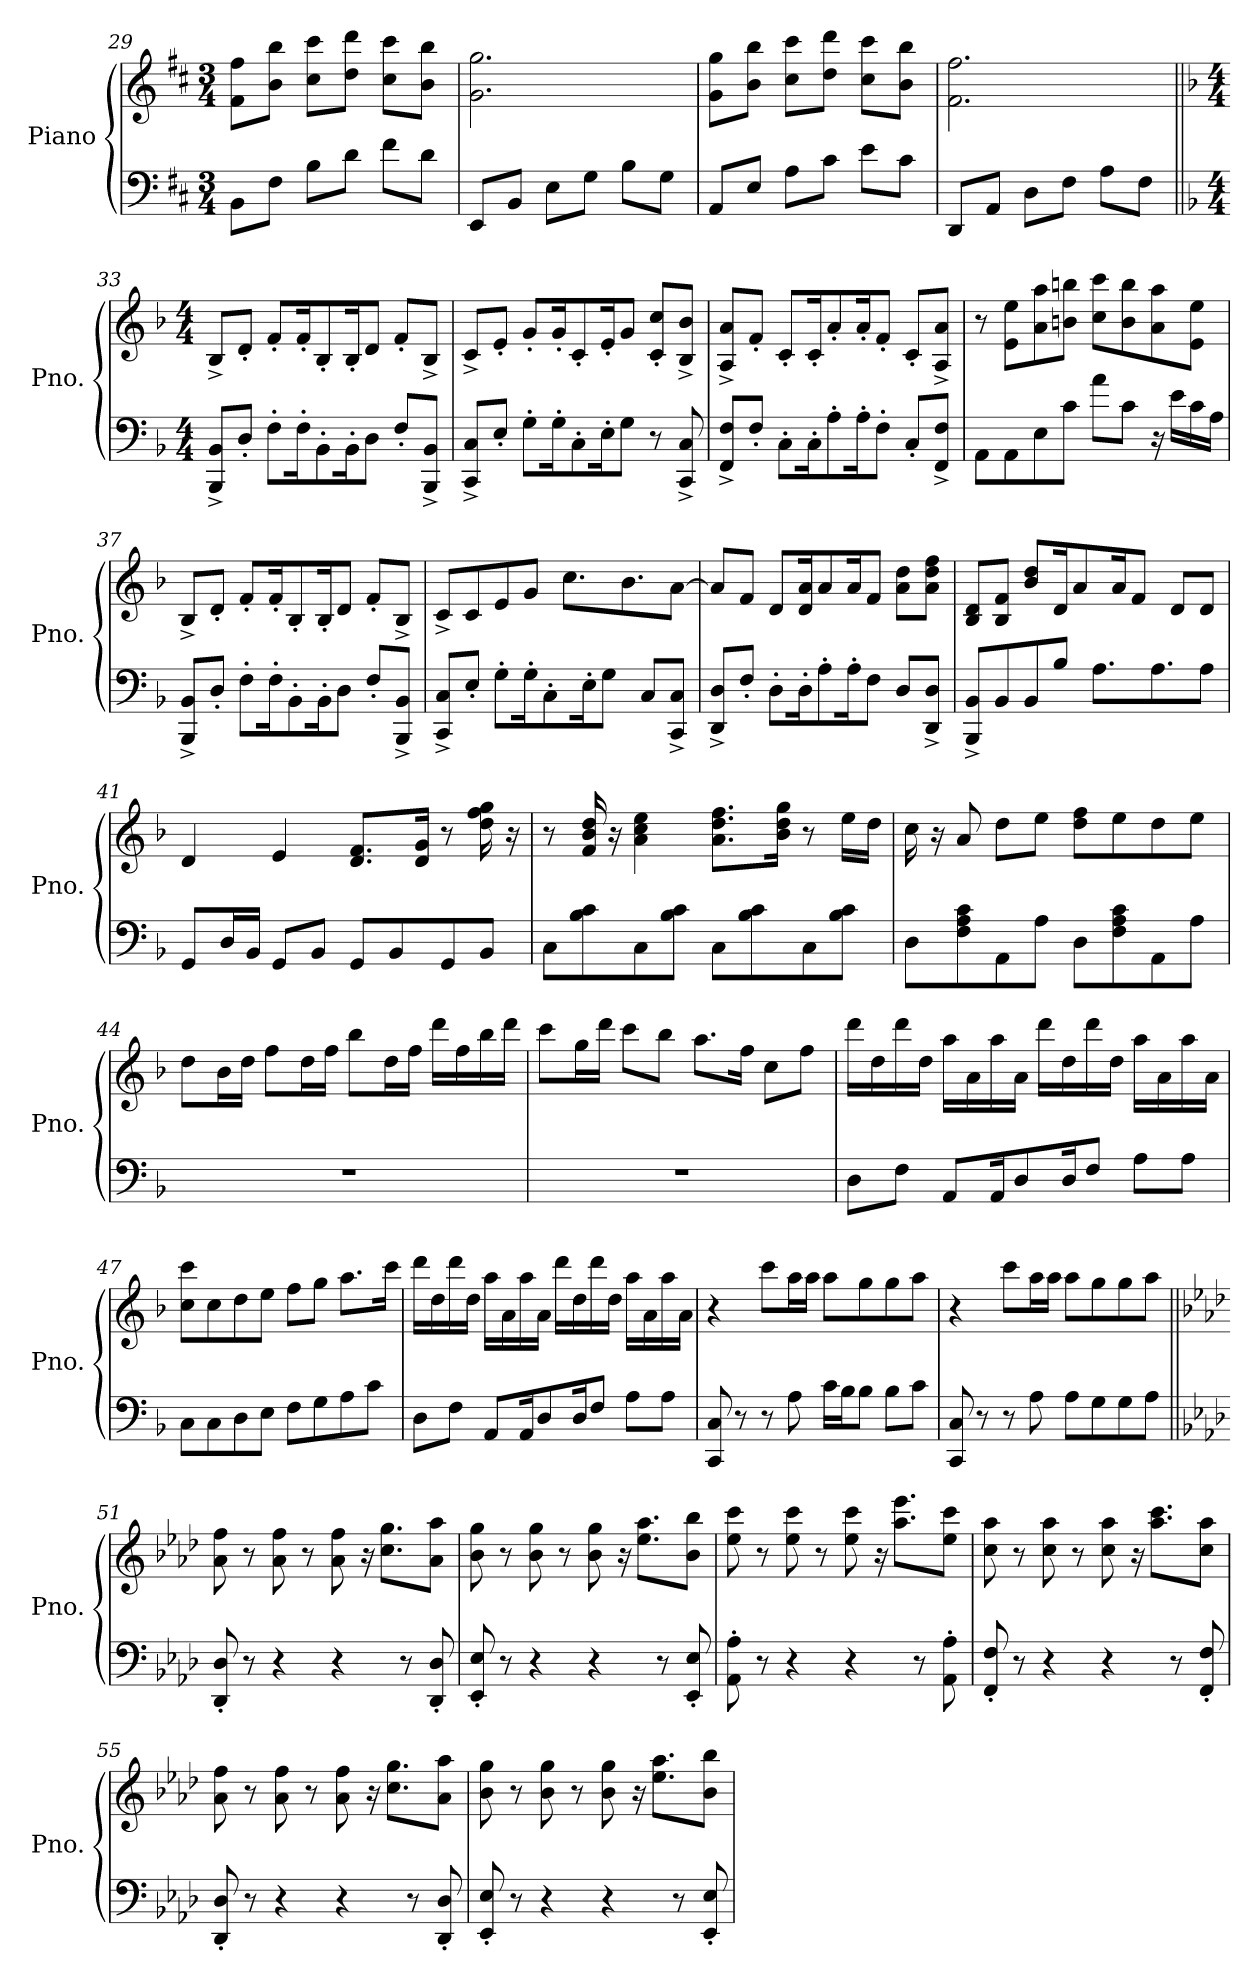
**kern	**kern
*part1	*part1
*staff2	*staff1
*I"Piano	*
*I'Pno.	*
*clefF4	*clefG2
*k[f#c#]	*k[f#c#]
*M3/4	*M3/4
=29	=29
8BB\L	8f#\ 8ff#\L
8F#\J	8b\ 8bb\J
8B\L	8cc#\ 8ccc#\L
8d\J	8dd\ 8ddd\J
8f#\L	8cc#\ 8ccc#\L
8d\J	8b\ 8bb\J
=30	=30
8EE/L	2.g\ 2.gg\
8BB/J	.
8E\L	.
8G\J	.
8B\L	.
8G\J	.
!!LO:LB:g=z
=31	=31
8AA/L	8g\ 8gg\L
8E/J	8b\ 8bb\J
8A\L	8cc#\ 8ccc#\L
8c#\J	8dd\ 8ddd\J
8e\L	8cc#\ 8ccc#\L
8c#\J	8b\ 8bb\J
=32	=32
8DD/L	2.f#\ 2.ff#\
8AA/J	.
8D\L	.
8F#\J	.
8A\L	.
8F#\J	.
=33||	=33||
*k[b-]	*k[b-]
*M4/4	*M4/4
8BBB-/^ 8BB-/^L	8B-^/L
8D'/J	8d'/J
8F'\L	8f'/L
16F'\K	16f'/K
8BB-'\	8B-'/
16BB-'\K	16B-'/K
8D\J	8d/J
8F'/L	8f'/L
8BBB-/^ 8BB-/^J	8B-^/J
=34	=34
8CC/^ 8C/^L	8c^/L
8E'/J	8e'/J
8G'\L	8g'/L
16G'\K	16g'/K
8C'\	8c'/
16E'\K	16e'/K
8G\J	8g/J
8r	8c/' 8cc/'L
8CC/^ 8C/^	8B-/^ 8b-/^J
!!LO:LB:g=z
=35	=35
8FF/^ 8F/^L	8A/^ 8a/^L
8F'/J	8f'/J
8C'\L	8c'/L
16C'\K	16c'/K
8A'\	8a'/
16A'\K	16a'/K
8F'\J	8f'/J
8C'/L	8c'/L
8FF/^ 8F/^J	8A/^ 8a/^J
=36	=36
8AA\L	8r
8AA\	8e\ 8ee\L
8E\	8a\ 8aa\
8c\J	8bn\ 8bbn\J
8a\L	8cc\ 8ccc\L
8c\J	8b\ 8bb\
16r	8a\ 8aa\
16e\LL	.
16c\	8e\ 8ee\J
16A\JJ	.
=37	=37
8BBB-/^ 8BB-/^L	8B-^/L
8D'/J	8d'/J
8F'\L	8f'/L
16F'\K	16f'/K
8BB-'\	8B-'/
16BB-'\K	16B-'/K
8D\J	8d/J
8F'/L	8f'/L
8BBB-/^ 8BB-/^J	8B-^/J
!!LO:LB:g=z
=38	=38
8CC/^ 8C/^L	8c^/L
8E'/J	8c/
8G'\L	8e/
16G'\K	8g/J
8C'\	.
.	8.cc\L
16E'\K	.
8G\J	.
.	8.b-\
8C/L	.
8CC/^ 8C/^J	[8a\J
=39	=39
8DD/^ 8D/^L	8a/L]
8F'/J	8f/J
8D'\L	8d/L
16D'\K	16d/ 16a/K
8A'\	8a/
16A'\K	16a/K
8F\J	8f/J
8D/L	8a\ 8dd\L
8DD/^ 8D/^J	8a\ 8dd\ 8ff\J
=40	=40
8BBB-/^ 8BB-/^L	8B-/ 8d/L
8BB-/	8B-/ 8f/J
8BB-/	8b-/ 8dd/L
8B-/J	16d/K
.	8a/
8.A\L	.
.	16a/K
.	8f/J
8.A\	.
.	8d/L
8A\J	8d/J
=41	=41
8GG/L	4d/
16D/L	.
16BB-/JJ	.
8GG/L	4e/
8BB-/J	.
8GG/L	8.d/ 8.f/L
8BB-/	.
.	16d/ 16g/Jk
8GG/	8r
8BB-/J	16dd\ 16ff\ 16gg\
.	16r
!!LO:LB:g=z
=42	=42
8C\L	8r
8B-\ 8c\	16f/ 16b-/ 16dd/
.	16r
8C\	4a\ 4cc\ 4ee\
8B-\ 8c\J	.
8C\L	8.a\ 8.dd\ 8.ff\L
8B-\ 8c\	.
.	16b-\ 16dd\ 16gg\Jk
8C\	8r
8B-\ 8c\J	16ee\LL
.	16dd\JJ
=43	=43
8D\L	16cc\
.	16r
8F\ 8A\ 8c\	8a/
8AA\	8dd\L
8A\J	8ee\J
8D\L	8dd\ 8ff\L
8F\ 8A\ 8c\	8ee\
8AA\	8dd\
8A\J	8ee\J
=44	=44
1r	8dd\L
.	16b-\L
.	16dd\JJ
.	8ff\L
.	16dd\L
.	16ff\JJ
.	8bb-\L
.	16dd\L
.	16ff\JJ
.	16ddd\LL
.	16ff\
.	16bb-\
.	16ddd\JJ
!!LO:PB:g=z
=45	=45
1r	8ccc\L
.	16gg\L
.	16ddd\JJ
.	8ccc\L
.	8bb-\J
.	8.aa\L
.	16ff\Jk
.	8cc\L
.	8ff\J
=46	=46
8D\L	16ddd\LL
.	16dd\
8F\J	16ddd\
.	16dd\JJ
8AA/L	16aa\LL
.	16a\
16AA/K	16aa\
8D/	16a\JJ
.	16ddd\LL
16D/K	16dd\
8F/J	16ddd\
.	16dd\JJ
8A\L	16aa\LL
.	16a\
8A\J	16aa\
.	16a\JJ
=47	=47
8C\L	8cc\ 8ccc\L
8C\	8cc\
8D\	8dd\
8E\J	8ee\J
8F\L	8ff\L
8G\	8gg\J
8A\	8.aa\L
8c\J	.
.	16ccc\Jk
!!LO:LB:g=z
=48	=48
8D\L	16ddd\LL
.	16dd\
8F\J	16ddd\
.	16dd\JJ
8AA/L	16aa\LL
.	16a\
16AA/K	16aa\
8D/	16a\JJ
.	16ddd\LL
16D/K	16dd\
8F/J	16ddd\
.	16dd\JJ
8A\L	16aa\LL
.	16a\
8A\J	16aa\
.	16a\JJ
=49	=49
8CC/ 8C/	4r
8r	.
8r	8ccc\L
8A\	16aa\L
.	16aa\JJ
16c\LL	8aa\L
16B-\J	.
8B-\J	8gg\
8B-\L	8gg\
8c\J	8aa\J
!!LO:LB:g=z
=50	=50
8CC/ 8C/	4r
8r	.
8r	8ccc\L
8A\	16aa\L
.	16aa\JJ
8A\L	8aa\L
8G\	8gg\
8G\	8gg\
8A\J	8aa\J
=51||	=51||
*k[b-e-a-d-]	*k[b-e-a-d-]
8DD-/' 8D-/'	8a-\ 8ff\
8r	8r
4r	8a-\ 8ff\
.	8r
4r	8a-\ 8ff\
.	16r
.	8.cc\ 8.gg\L
8r	.
8DD-/' 8D-/'	8a-\ 8aa-\J
=52	=52
8EE-/' 8E-/'	8b-\ 8gg\
8r	8r
4r	8b-\ 8gg\
.	8r
4r	8b-\ 8gg\
.	16r
.	8.ee-\ 8.aa-\L
8r	.
8EE-/' 8E-/'	8b-\ 8bb-\J
!!LO:LB:g=z
=53	=53
8AA-\' 8A-\'	8ee-\ 8ccc\
8r	8r
4r	8ee-\ 8ccc\
.	8r
4r	8ee-\ 8ccc\
.	16r
.	8.aa-\ 8.eee-\L
8r	.
8AA-\' 8A-\'	8ee-\ 8ccc\J
=54	=54
8FF/' 8F/'	8cc\ 8aa-\
8r	8r
4r	8cc\ 8aa-\
.	8r
4r	8cc\ 8aa-\
.	16r
.	8.aa-\ 8.ccc\L
8r	.
8FF/' 8F/'	8cc\ 8aa-\J
=55	=55
8DD-/' 8D-/'	8a-\ 8ff\
8r	8r
4r	8a-\ 8ff\
.	8r
4r	8a-\ 8ff\
.	16r
.	8.cc\ 8.gg\L
8r	.
8DD-/' 8D-/'	8a-\ 8aa-\J
=56	=56
8EE-/' 8E-/'	8b-\ 8gg\
8r	8r
4r	8b-\ 8gg\
.	8r
4r	8b-\ 8gg\
.	16r
.	8.ee-\ 8.aa-\L
8r	.
8EE-/' 8E-/'	8b-\ 8bb-\J
=	=
*-	*-
